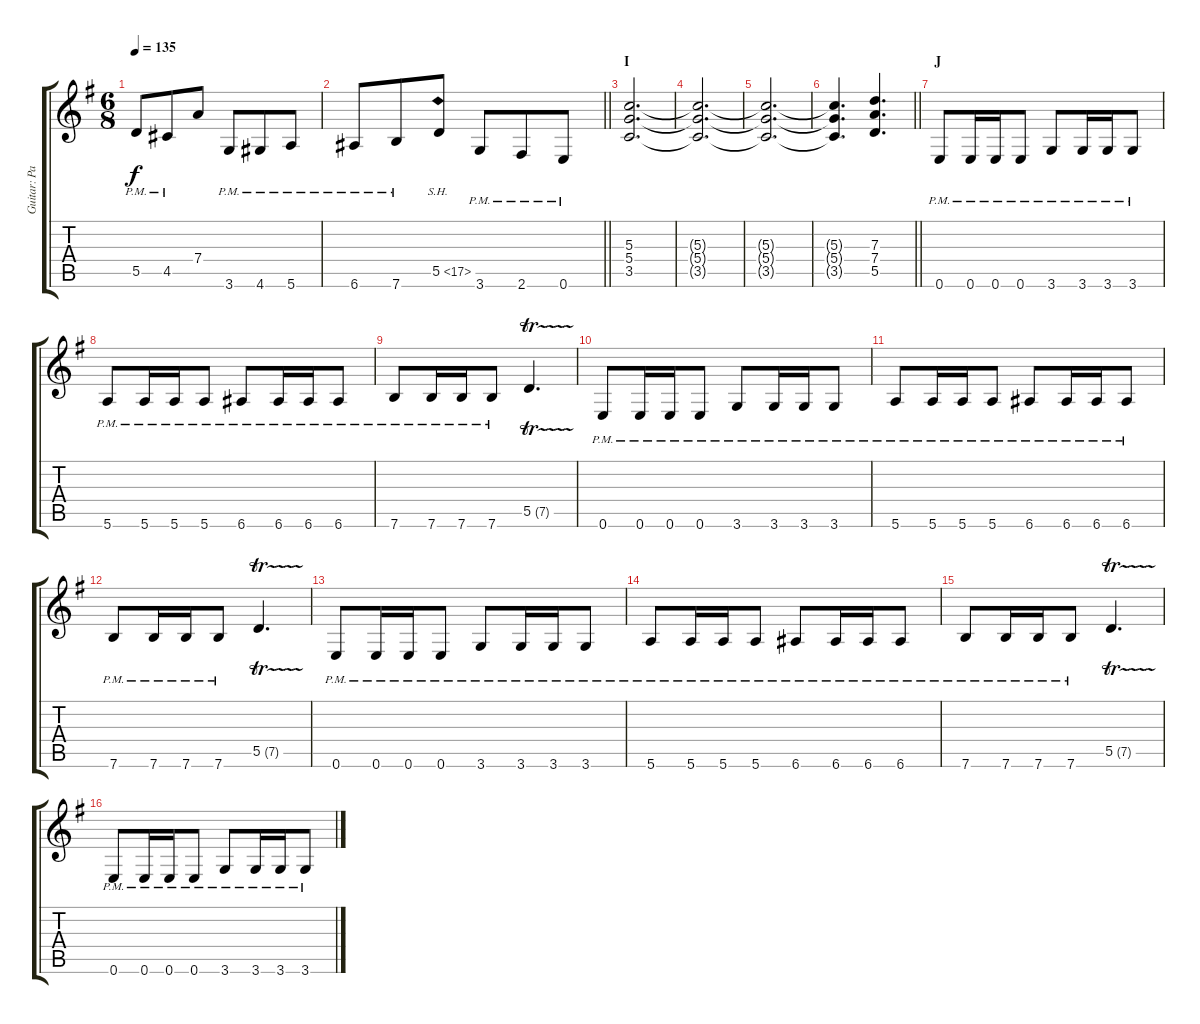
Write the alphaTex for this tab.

\track ("Guitar: Paul" "Guitar: Pa") {instrument overdrivenguitar}
\staff {score tabs}
\tuning (E4 B3 G3 D3 A2 E2) {hide}
\ts (6 8)
\tempo 135
\clef g2
\ks g
5.5{pm}.8{dy f} 4.5{pm}.8 7.4.8 3.6{pm}.8 4.6{pm}.8 5.6{pm}.8 |
\barLineRight lightlight
6.6{pm}.8 7.6{pm}.8 5.5{sh 12}.8 3.6{pm}.8 2.6{pm}.8 0.6{pm}.8 |
\section ("" "I")
(5.3 5.4 3.5).2{d} |
(5.3{t} 5.4{t} 3.5{t}).2{d} |
(5.3{t} 5.4{t} 3.5{t}).2{d} |
\barLineRight lightlight
(5.3{t} 5.4{t} 3.5{t}).4{d} (7.3 7.4 5.5).4{d} |
\section ("" "J")
0.6{pm}.8 0.6{pm}.16 0.6{pm}.16 0.6{pm}.8 3.6{pm}.8 3.6{pm}.16 3.6{pm}.16 3.6{pm}.8 |
5.6{pm}.8 5.6{pm}.16 5.6{pm}.16 5.6{pm}.8 6.6{pm}.8 6.6{pm}.16 6.6{pm}.16 6.6{pm}.8 |
7.6{pm}.8 7.6{pm}.16 7.6{pm}.16 7.6{pm}.8 5.5{tr (7 16)}.4{d} |
0.6{pm}.8 0.6{pm}.16 0.6{pm}.16 0.6{pm}.8 3.6{pm}.8 3.6{pm}.16 3.6{pm}.16 3.6{pm}.8 |
5.6{pm}.8 5.6{pm}.16 5.6{pm}.16 5.6{pm}.8 6.6{pm}.8 6.6{pm}.16 6.6{pm}.16 6.6{pm}.8 |
7.6{pm}.8 7.6{pm}.16 7.6{pm}.16 7.6{pm}.8 5.5{tr (7 16)}.4{d} |
0.6{pm}.8 0.6{pm}.16 0.6{pm}.16 0.6{pm}.8 3.6{pm}.8 3.6{pm}.16 3.6{pm}.16 3.6{pm}.8 |
5.6{pm}.8 5.6{pm}.16 5.6{pm}.16 5.6{pm}.8 6.6{pm}.8 6.6{pm}.16 6.6{pm}.16 6.6{pm}.8 |
7.6{pm}.8 7.6{pm}.16 7.6{pm}.16 7.6{pm}.8 5.5{tr (7 16)}.4{d} |
0.6{pm}.8 0.6{pm}.16 0.6{pm}.16 0.6{pm}.8 3.6{pm}.8 3.6{pm}.16 3.6{pm}.16 3.6{pm}.8
